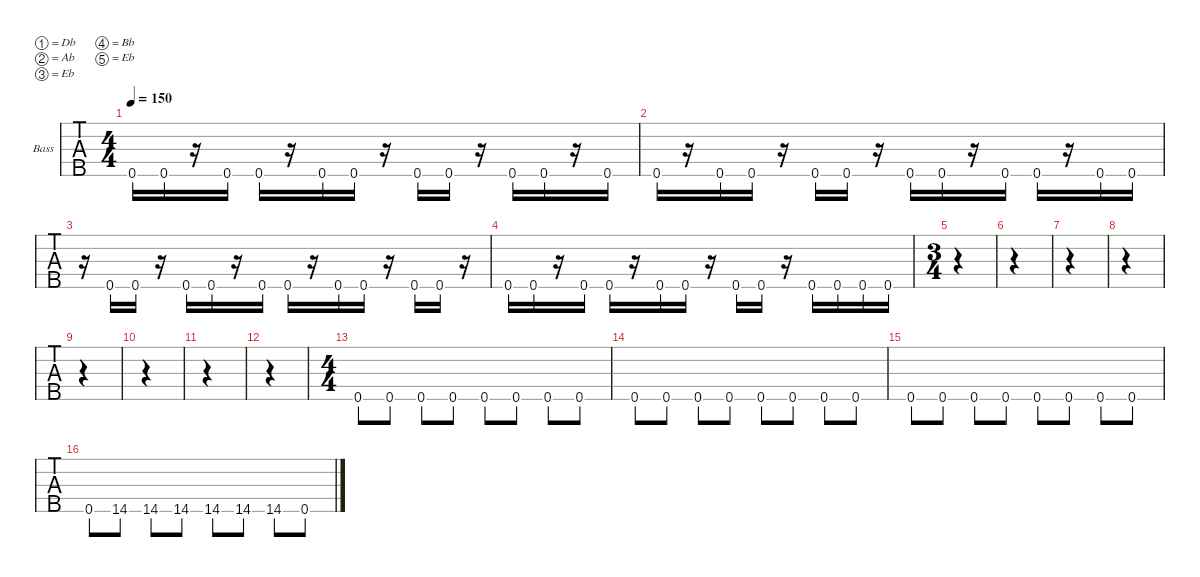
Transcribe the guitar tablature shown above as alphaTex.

\defaultSystemsLayout 4
\hideDynamics
\bracketExtendMode nobrackets
\firstSystemTrackNameOrientation horizontal
\track ("Bass" "Bass") {instrument electricbassfinger}
\staff {tabs}
\tuning (Db2 Ab1 Eb1 Bb0 Eb0)
\ts (4 4)
\tempo 150
\clef g2
\ks c
0.5{acc #}.16{dy mf} 0.5{acc #}.16 r.16 0.5{acc #}.16 0.5{acc #}.16 r.16 0.5{acc #}.16 0.5{acc #}.16 r.16 0.5{acc #}.16 0.5{acc #}.16 r.16 0.5{acc #}.16 0.5{acc #}.16 r.16 0.5{acc #}.16 |
0.5{acc #}.16 r.16 0.5{acc #}.16 0.5{acc #}.16 r.16 0.5{acc #}.16 0.5{acc #}.16 r.16 0.5{acc #}.16 0.5{acc #}.16 r.16 0.5{acc #}.16 0.5{acc #}.16 r.16 0.5{acc #}.16 0.5{acc #}.16 |
r.16 0.5{acc #}.16 0.5{acc #}.16 r.16 0.5{acc #}.16 0.5{acc #}.16 r.16 0.5{acc #}.16 0.5{acc #}.16 r.16 0.5{acc #}.16 0.5{acc #}.16 r.16 0.5{acc #}.16 0.5{acc #}.16 r.16 |
0.5{acc #}.16 0.5{acc #}.16 r.16 0.5{acc #}.16 0.5{acc #}.16 r.16 0.5{acc #}.16 0.5{acc #}.16 r.16 0.5{acc #}.16 0.5{acc #}.16 r.16 0.5{acc #}.16 0.5{acc #}.16 0.5{acc #}.16 0.5{acc #}.16 |
\ts (3 4)
\beaming (8 2 2 2)
|
|
|
|
|
|
|
|
\ts (4 4)
\beaming (8 2 2 2 2)
0.5{acc #}.8 0.5{acc #}.8 0.5{acc #}.8 0.5{acc #}.8 0.5{acc #}.8 0.5{acc #}.8 0.5{acc #}.8 0.5{acc #}.8 |
0.5{acc #}.8 0.5{acc #}.8 0.5{acc #}.8 0.5{acc #}.8 0.5{acc #}.8 0.5{acc #}.8 0.5{acc #}.8 0.5{acc #}.8 |
0.5{acc #}.8 0.5{acc #}.8 0.5{acc #}.8 0.5{acc #}.8 0.5{acc #}.8 0.5{acc #}.8 0.5{acc #}.8 0.5{acc #}.8 |
0.5{acc #}.8 14.5.8 14.5.8 14.5.8 14.5.8 14.5.8 14.5.8 0.5{acc #}.8
